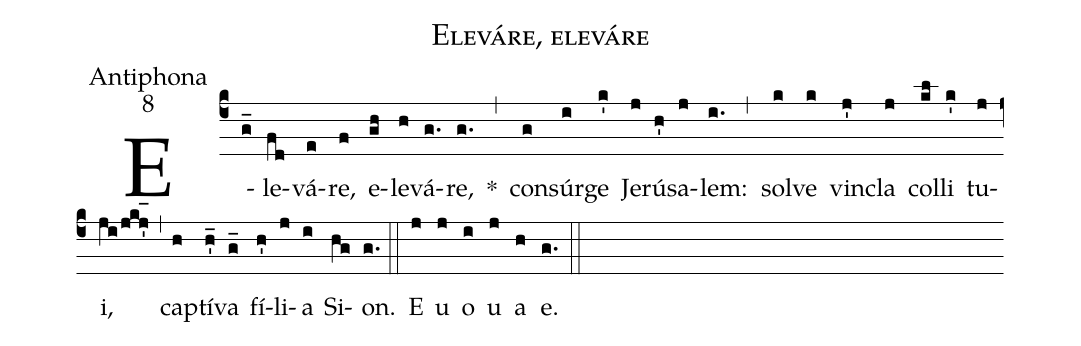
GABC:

name:Eleváre, eleváre;
office-part:Antiphona;
mode:8;
%%
(c4) E(g_)le(fd)vá(e)re,(f) e(gh)le(h)vá(g.)re,(g.) *(,) con(g)súr(i)ge(k') Je(j)rú(h')sa(j)lem:(i.) (,) sol(k)ve(k) vin(j')cla(j) col(kl)li(k') tu(j)i,(ji/jkj'_1) (,) cap(h)tí(h'_)va(g_) fí(h')li(j)a(i) Si(hg)on.(g.) (::) E(j) u(j) o(i) u(j) a(h) e.(g.) (::)
